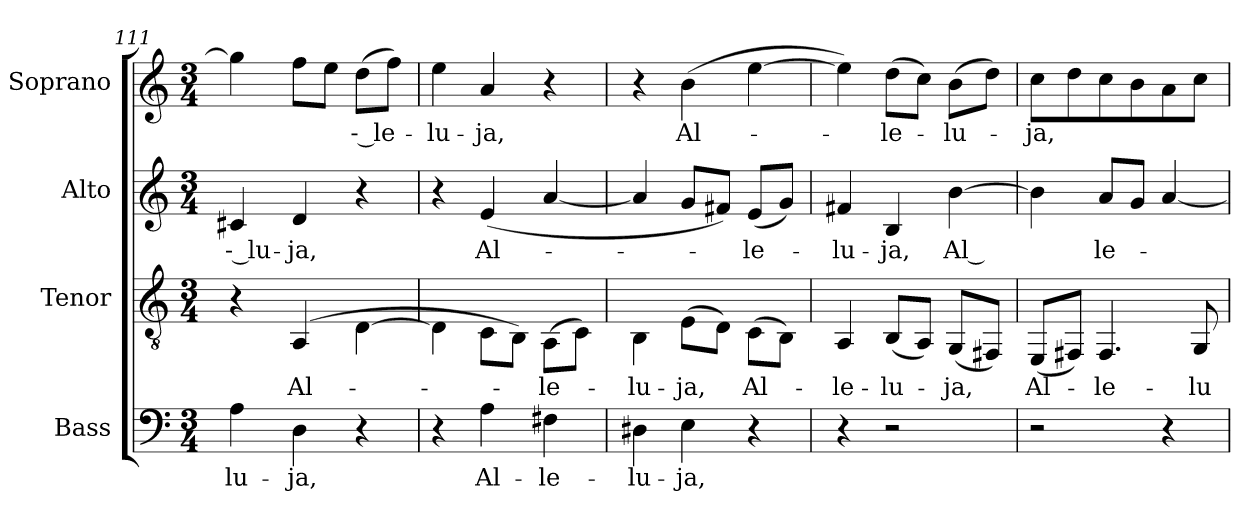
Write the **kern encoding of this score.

**kern	**text	**kern	**text	**kern	**text	**kern	**text
*part4	*part4	*part3	*part3	*part2	*part2	*part1	*part1
*staff4	*staff4	*staff3	*staff3	*staff2	*staff2	*staff1	*staff1
*I"Bass	*	*I"Tenor	*	*I"Alto	*	*I"Soprano	*
*I'B	*	*I'T	*	*I'A	*	*I'S	*
!!LO:LB:g=z
*clefF4	*	*clefGv2	*	*clefG2	*	*clefG2	*
*k[]	*	*k[]	*	*k[]	*	*k[]	*
*C:	*	*C:	*	*C:	*	*C:	*
*M3/4	*	*M3/4	*	*M3/4	*	*M3/4	*
=111	=111	=111	=111	=111	=111	=111	=111
!	!LO:LY:b:color=#000000	!	!	!	!	!	!
!	!	!	!	!	!LO:LY:b:color=#000000	!	!
!	!	!	!	!	!	!	!LO:LY:b:color=#000000
4Ai\	-lu-	4r	.	4c#Xi/	-- lu-	4ggi\]	­
!	!LO:LY:b:color=#000000	!	!	!	!	!	!
!	!	!	!LO:LY:b:color=#000000	!	!	!	!
!	!	!	!	!	!LO:LY:b:color=#000000	!	!
4Di\	-ja,	(4AAi/	Al-	4di/	-ja,	8ffi\L	.
.	.	.	.	.	.	8eei\J	.
!	!	!	!	!	!	!	!LO:LY:b:color=#000000
4r	.	[4Di\	.	4r	.	(8ddi\L	-- le-
.	.	.	.	.	.	8ffi\J)	.
=112	=112	=112	=112	=112	=112	=112	=112
!	!	!	!	!	!	!	!LO:LY:b:color=#000000
4r	.	4Di\]	.	4r	.	4eei\	-lu-
!	!LO:LY:b:color=#000000	!	!	!	!	!	!
!	!	!	!	!	!LO:LY:b:color=#000000	!	!
!	!	!	!	!	!	!	!LO:LY:b:color=#000000
4Ai\	Al-	8Ci\L	.	(4ei/	Al-	4ai/	-ja,
.	.	8BBi\J)	.	.	.	.	.
!	!LO:LY:b:color=#000000	!	!	!	!	!	!
!	!	!	!LO:LY:b:color=#000000	!	!	!	!
4F#Xi\	-le-	(8AAi\L	-le-	[4ai/	.	4r	.
.	.	8Ci\J)	.	.	.	.	.
=113	=113	=113	=113	=113	=113	=113	=113
!	!LO:LY:b:color=#000000	!	!	!	!	!	!
!	!	!	!LO:LY:b:color=#000000	!	!	!	!
4D#Xi\	-lu-	4BBi\	-lu-	4ai/]	.	4r	.
!	!LO:LY:b:color=#000000	!	!	!	!	!	!
!	!	!	!LO:LY:b:color=#000000	!	!	!	!
!	!	!	!	!	!	!	!LO:LY:b:color=#000000
4Ei\	-ja,	(8Ei\L	-ja,	8gi/L	.	(4bi\	Al-
.	.	8Di\J)	.	8f#Xi/J)	.	.	.
!	!	!	!LO:LY:b:color=#000000	!	!	!	!
!	!	!	!	!	!LO:LY:b:color=#000000	!	!
4r	.	(8Ci\L	Al-	(8ei/L	-le-	[4eei\	.
.	.	8BBi\J)	.	8gi/J)	.	.	.
=114	=114	=114	=114	=114	=114	=114	=114
!	!	!	!LO:LY:b:color=#000000	!	!	!	!
!	!	!	!	!	!LO:LY:b:color=#000000	!	!
4r	.	4AAi/	-le-	4f#Xi/	-lu-	4eei\])	.
!	!	!	!LO:LY:b:color=#000000	!	!	!	!
!	!	!	!	!	!LO:LY:b:color=#000000	!	!
!	!	!	!	!	!	!	!LO:LY:b:color=#000000
2r	.	(8BBi/L	-lu-	4Bi/	-ja,	(8ddi\L	-le-
.	.	8AAi/J)	.	.	.	8cci\J)	.
!	!	!	!LO:LY:b:color=#000000	!	!	!	!
!	!	!	!	!	!LO:LY:b:color=#000000	!	!
!	!	!	!	!	!	!	!LO:LY:b:color=#000000
.	.	(8GGi/L	-ja,	[4bi\	Al --	(8bi\L	-lu-
.	.	8FF#Xi/J)	.	.	.	8ddi\J)	.
=115	=115	=115	=115	=115	=115	=115	=115
!	!	!	!LO:LY:b:color=#000000	!	!	!	!
!	!	!	!	!	!	!	!LO:LY:b:color=#000000
2r	.	(8EEi/L	Al-	4bi\]	.	8cci\L	-ja,
.	.	8FF#Xi/J)	.	.	.	8ddi\	.
!	!	!	!LO:LY:b:color=#000000	!	!	!	!
!	!	!	!	!	!LO:LY:b:color=#000000	!	!
.	.	4.FF#i/	-le-	8ai/L	-le-	8cci\	.
.	.	.	.	8gi/J	.	8bi\	.
4r	.	.	.	[4ai/	.	8ai\	.
!	!	!	!LO:LY:b:color=#000000	!	!	!	!
.	.	8GGi/	-lu-	.	.	8cci\J	.
=	=	=	=	=	=	=	=
*-	*-	*-	*-	*-	*-	*-	*-
